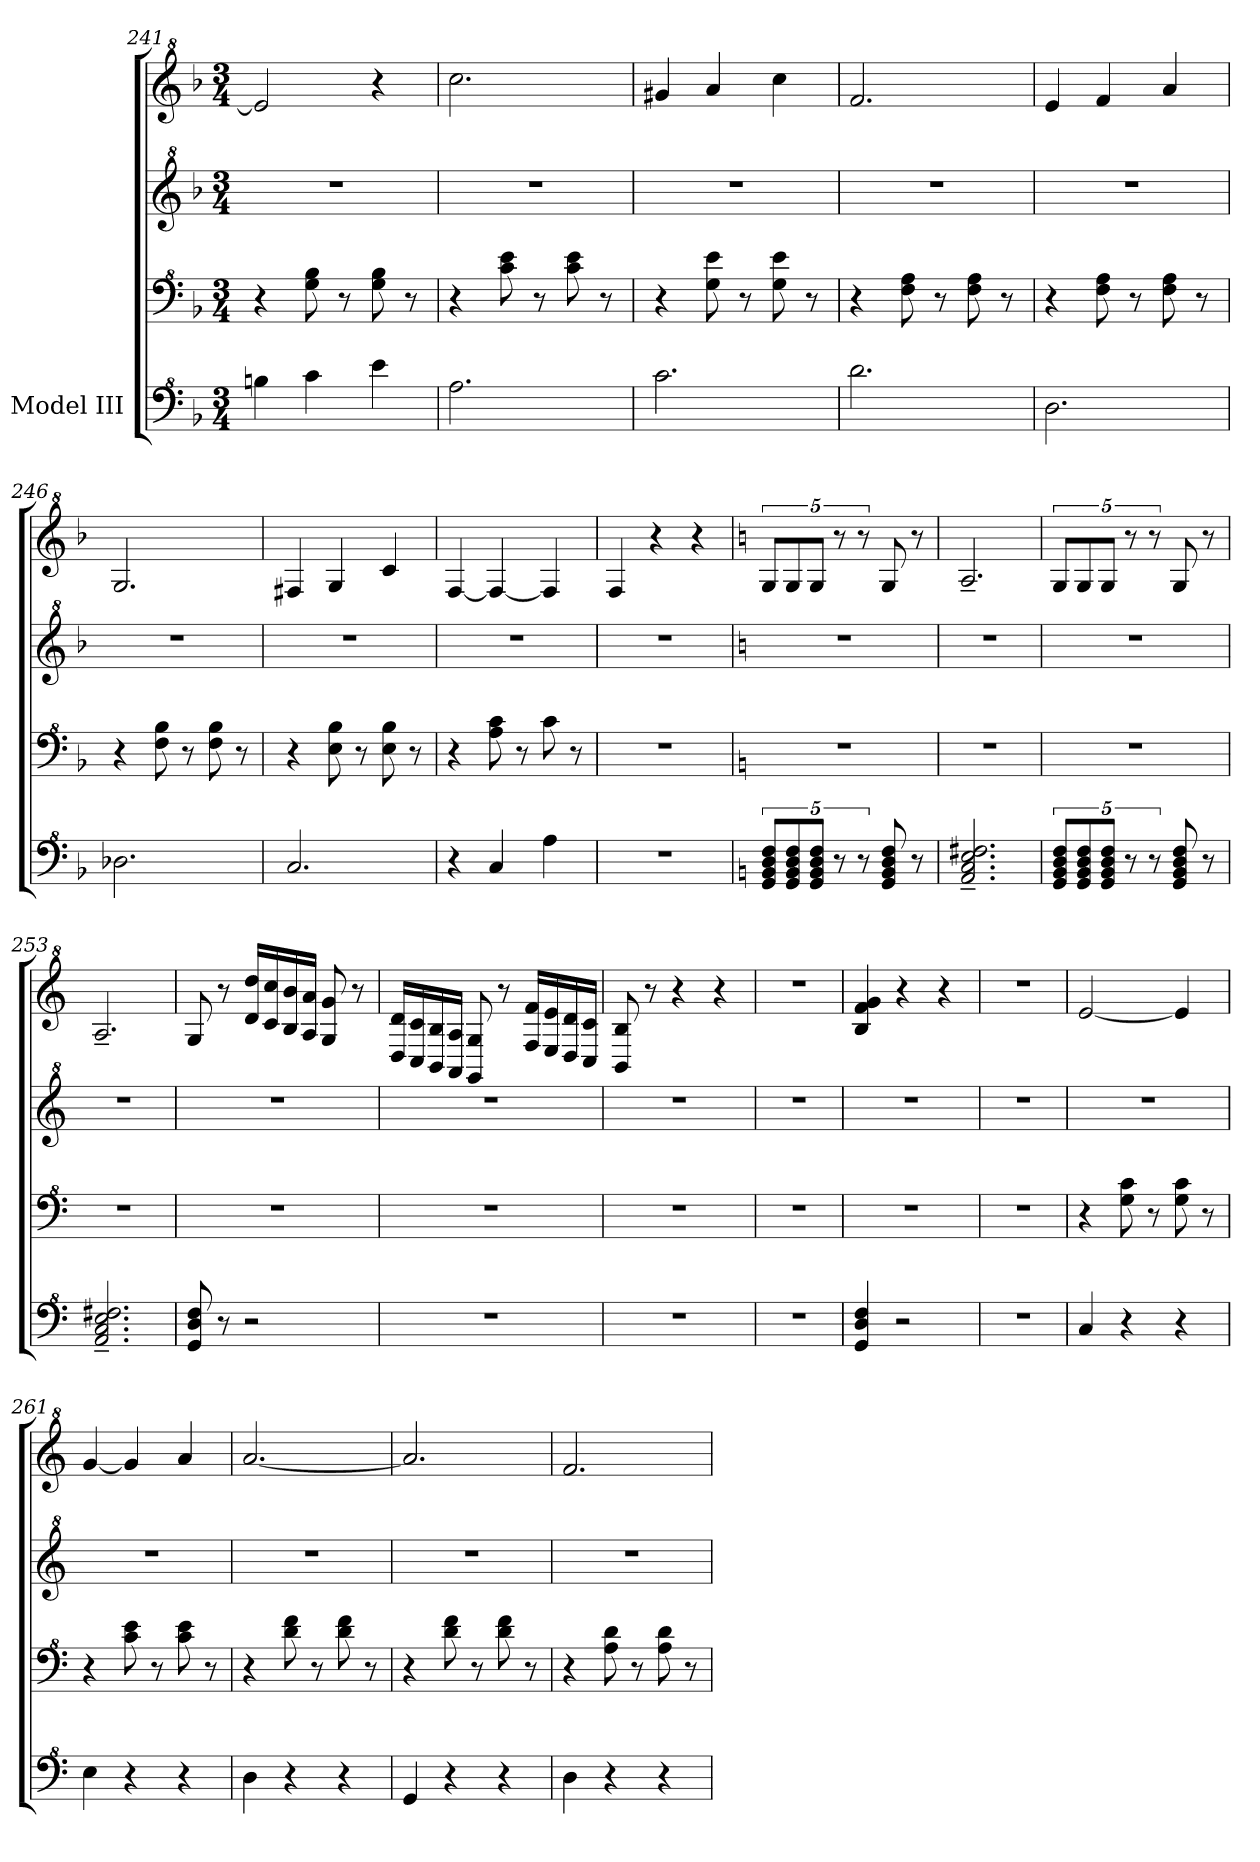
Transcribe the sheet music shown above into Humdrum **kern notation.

**kern	**kern	**kern	**kern
*part1	*part1	*part1	*part1
*staff4	*staff3	*staff2	*staff1
*I"Model III	*	*	*
*clefF^4	*clefF^4	*clefG^2	*clefG^2
*k[b-]	*k[b-]	*k[b-]	*k[b-]
*M3/4	*M3/4	*M3/4	*M3/4
=241	=241	=241	=241
4bn\	4r	2.r	2ee/]
4cc\	8g\ 8b-\	.	.
.	8r	.	.
4ee\	8g\ 8b-\	.	4r
.	8r	.	.
!!LO:LB:g=z
=242	=242	=242	=242
2.a\	4r	2.r	2.ccc\
.	8cc\ 8ee\	.	.
.	8r	.	.
.	8cc\ 8ee\	.	.
.	8r	.	.
=243	=243	=243	=243
2.cc\	4r	2.r	4gg#X/
.	8g\ 8ee\	.	4aa/
.	8r	.	.
.	8g\ 8ee\	.	4ccc\
.	8r	.	.
=244	=244	=244	=244
2.dd\	4r	2.r	2.ff/
.	8f\ 8a\	.	.
.	8r	.	.
.	8f\ 8a\	.	.
.	8r	.	.
=245	=245	=245	=245
2.d\	4r	2.r	4ee/
.	8f\ 8a\	.	4ff/
.	8r	.	.
.	8f\ 8a\	.	4aa/
.	8r	.	.
=246	=246	=246	=246
*	*	*	*MM200
2.d-X\	4r	2.r	2.g/
.	8f\ 8b-\	.	.
.	8r	.	.
.	8f\ 8b-\	.	.
.	8r	.	.
=247	=247	=247	=247
*	*	*	*MM196
2.c/	4r	2.r	4f#X/
.	8e\ 8b-\	.	4g/
.	8r	.	.
*	*	*	*MM192
.	8e\ 8b-\	.	4cc/
.	8r	.	.
!!LO:PB:g=z
=248	=248	=248	=248
*	*	*	*MM188
4r	4r	2.r	[4f/
*	*	*	*MM184
4c/	8a\ 8cc\	.	4f/_
.	8r	.	.
*	*	*	*MM152
4a\	8cc\	.	4f/]
.	8r	.	.
=249	=249	=249	=249
*	*	*	*MM144
2.r	2.r	2.r	4f/
.	.	.	4r
.	.	.	4r
=250	=250	=250	=250
*k[]	*k[]	*k[]	*k[]
*	*	*	*MM208
10G/ 10B/ 10d/ 10f/L	2.r	2.r	10g/L
10G/ 10B/ 10d/ 10f/	.	.	10g/
10G/ 10B/ 10d/ 10f/J	.	.	10g/J
10r	.	.	10r
10r	.	.	10r
*	*	*	*MM180
8G/ 8B/ 8d/ 8f/	.	.	8g/
8r	.	.	8r
=251	=251	=251	=251
2.A/~ 2.c/~ 2.e/~ 2.f#X/~	2.r	2.r	2.a~/
=252	=252	=252	=252
*	*	*	*MM208
10G/ 10B/ 10d/ 10f/L	2.r	2.r	10g/L
10G/ 10B/ 10d/ 10f/	.	.	10g/
10G/ 10B/ 10d/ 10f/J	.	.	10g/J
10r	.	.	10r
10r	.	.	10r
*	*	*	*MM180
8G/ 8B/ 8d/ 8f/	.	.	8g/
8r	.	.	8r
=253	=253	=253	=253
2.A/~ 2.c/~ 2.e/~ 2.f#X/~	2.r	2.r	2.a~/
!!LO:LB:g=z
=254	=254	=254	=254
*	*	*	*MM208
8G/ 8d/ 8f/	2.r	2.r	8g/
8r	.	.	8r
2r	.	.	16dd/ 16ddd/LL
.	.	.	16cc/ 16ccc/
.	.	.	16b/ 16bb/
.	.	.	16a/ 16aa/JJ
.	.	.	8g/ 8gg/
.	.	.	8r
=255	=255	=255	=255
2.r	2.r	2.r	16d/ 16dd/LL
.	.	.	16c/ 16cc/
.	.	.	16B/ 16b/
.	.	.	16A/ 16a/JJ
.	.	.	8G/ 8g/
.	.	.	8r
.	.	.	16f/ 16ff/LL
.	.	.	16e/ 16ee/
.	.	.	16d/ 16dd/
.	.	.	16c/ 16cc/JJ
=256	=256	=256	=256
2.r	2.r	2.r	8B/ 8b/
.	.	.	8r
.	.	.	4r
.	.	.	4r
=257	=257	=257	=257
*	*	*	*MM280
2.r	2.r	2.r	2.r
=258	=258	=258	=258
*	*	*	*MM208
4G/ 4d/ 4f/	2.r	2.r	4b/ 4ff/ 4gg/
2r	.	.	4r
.	.	.	4r
=259	=259	=259	=259
*	*	*	*MM160
2.r	2.r	2.r	2.r
!!LO:LB:g=z
=260	=260	=260	=260
*	*	*	*MM172
4c/	4r	2.r	[2ee/
4r	8g\ 8cc\	.	.
.	8r	.	.
*	*	*	*MM180
4r	8g\ 8cc\	.	4ee/]
.	8r	.	.
=261	=261	=261	=261
4e\	4r	2.r	[4gg/
*	*	*	*MM188
4r	8cc\ 8ee\	.	4gg/]
.	8r	.	.
4r	8cc\ 8ee\	.	4aa/
.	8r	.	.
=262	=262	=262	=262
*	*	*	*MM196
4d\	4r	2.r	[2.aa/
4r	8dd\ 8ff\	.	.
.	8r	.	.
4r	8dd\ 8ff\	.	.
.	8r	.	.
=263	=263	=263	=263
4G/	4r	2.r	2.aa/]
4r	8dd\ 8ff\	.	.
.	8r	.	.
4r	8dd\ 8ff\	.	.
.	8r	.	.
=264	=264	=264	=264
*	*	*	*MM200
4d\	4r	2.r	2.ff/
4r	8a\ 8dd\	.	.
.	8r	.	.
4r	8a\ 8dd\	.	.
.	8r	.	.
=	=	=	=
*-	*-	*-	*-
